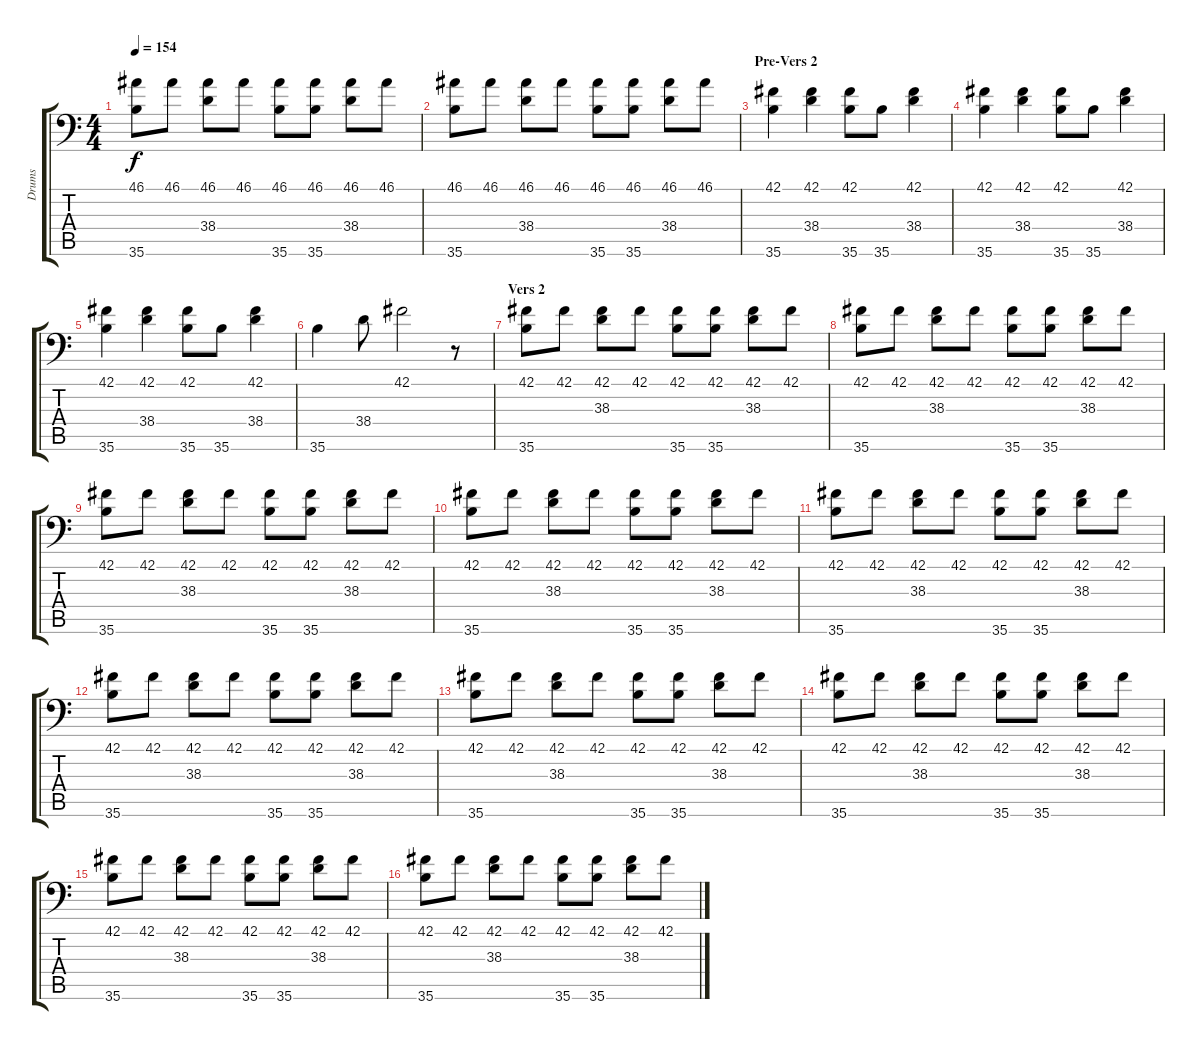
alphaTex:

\track ("Drums" "Drums") {instrument acousticgrandpiano}
\staff {score tabs}
\tuning (C-1 C-1 C-1 C-1 C-1 C-1) {hide}
\ts (4 4)
\tempo 154
\clef f4
\ks c
(46.1 35.6).8{dy f} 46.1.8 (46.1 38.4).8 46.1.8 (46.1 35.6).8 (46.1 35.6).8 (46.1 38.4).8 46.1.8 |
(46.1 35.6).8 46.1.8 (46.1 38.4).8 46.1.8 (46.1 35.6).8 (46.1 35.6).8 (46.1 38.4).8 46.1.8 |
\section ("" "Pre-Vers 2")
(42.1 35.6).4 (42.1 38.4).4 (42.1 35.6).8 35.6.8 (42.1 38.4).4 |
(42.1 35.6).4 (42.1 38.4).4 (42.1 35.6).8 35.6.8 (42.1 38.4).4 |
(42.1 35.6).4 (42.1 38.4).4 (42.1 35.6).8 35.6.8 (42.1 38.4).4 |
35.6.4 38.4.8 42.1.2 r.8 |
\section ("" "Vers 2")
(42.1 35.6).8 42.1.8 (42.1 38.3).8 42.1.8 (42.1 35.6).8 (42.1 35.6).8 (42.1 38.3).8 42.1.8 |
(42.1 35.6).8 42.1.8 (42.1 38.3).8 42.1.8 (42.1 35.6).8 (42.1 35.6).8 (42.1 38.3).8 42.1.8 |
(42.1 35.6).8 42.1.8 (42.1 38.3).8 42.1.8 (42.1 35.6).8 (42.1 35.6).8 (42.1 38.3).8 42.1.8 |
(42.1 35.6).8 42.1.8 (42.1 38.3).8 42.1.8 (42.1 35.6).8 (42.1 35.6).8 (42.1 38.3).8 42.1.8 |
(42.1 35.6).8 42.1.8 (42.1 38.3).8 42.1.8 (42.1 35.6).8 (42.1 35.6).8 (42.1 38.3).8 42.1.8 |
(42.1 35.6).8 42.1.8 (42.1 38.3).8 42.1.8 (42.1 35.6).8 (42.1 35.6).8 (42.1 38.3).8 42.1.8 |
(42.1 35.6).8 42.1.8 (42.1 38.3).8 42.1.8 (42.1 35.6).8 (42.1 35.6).8 (42.1 38.3).8 42.1.8 |
(42.1 35.6).8 42.1.8 (42.1 38.3).8 42.1.8 (42.1 35.6).8 (42.1 35.6).8 (42.1 38.3).8 42.1.8 |
(42.1 35.6).8 42.1.8 (42.1 38.3).8 42.1.8 (42.1 35.6).8 (42.1 35.6).8 (42.1 38.3).8 42.1.8 |
(42.1 35.6).8 42.1.8 (42.1 38.3).8 42.1.8 (42.1 35.6).8 (42.1 35.6).8 (42.1 38.3).8 42.1.8
